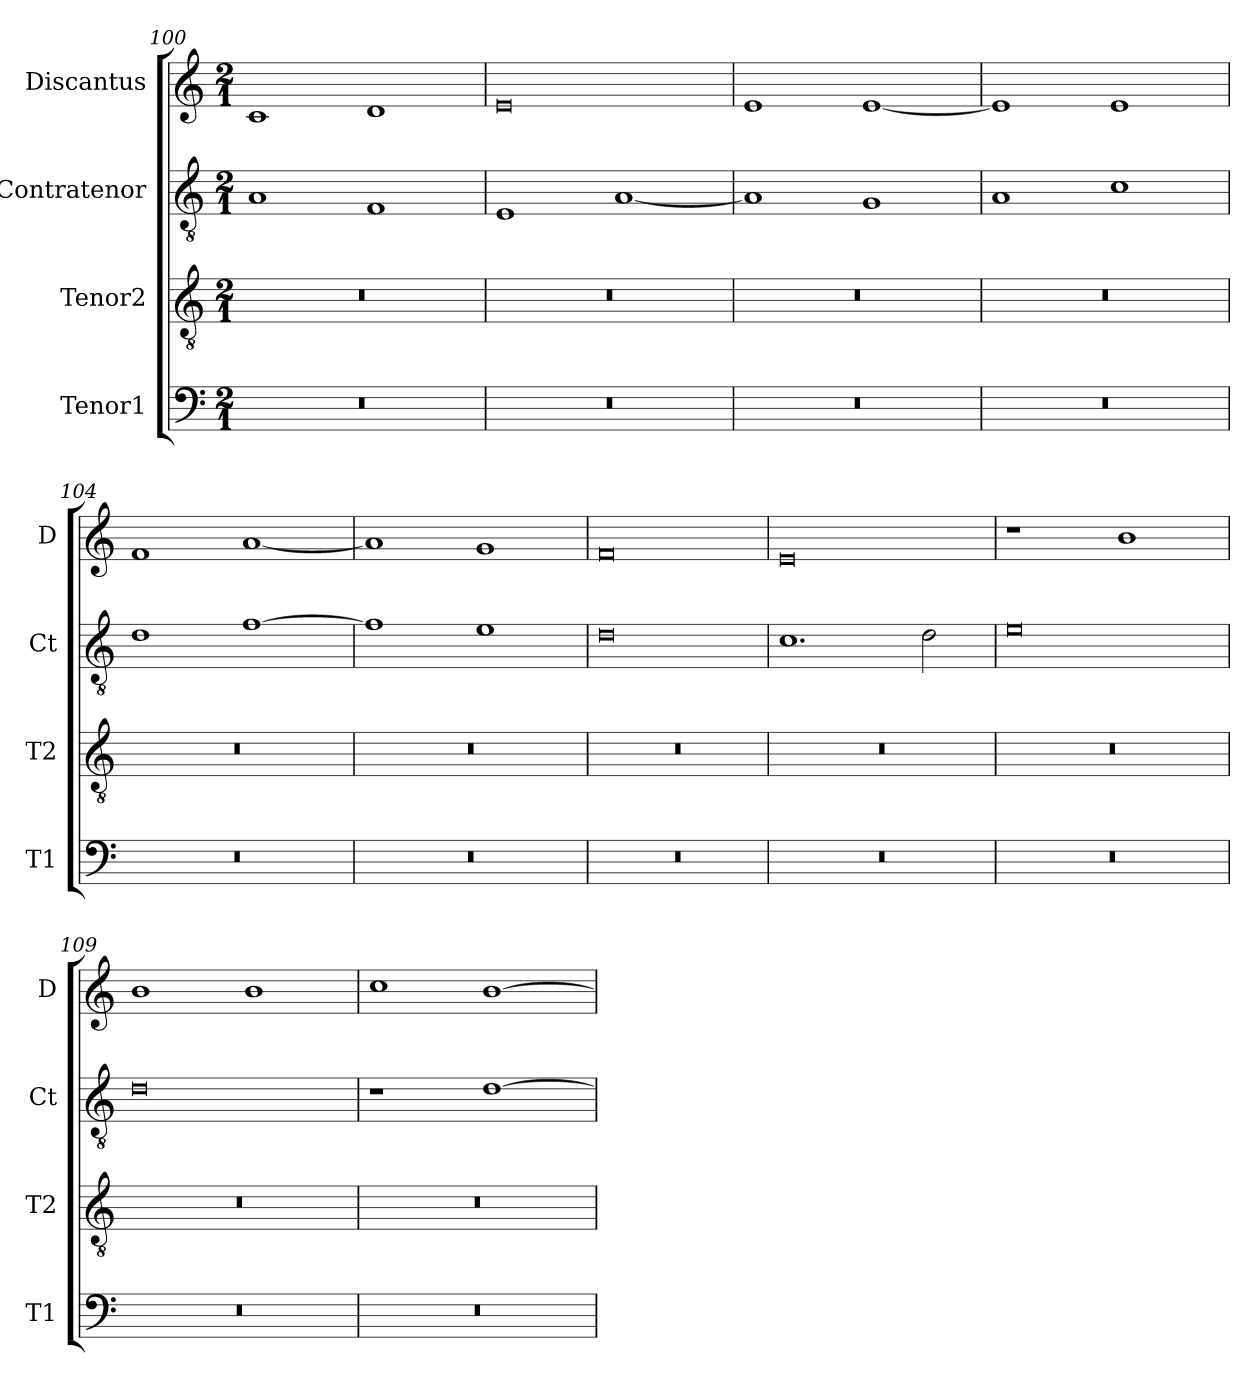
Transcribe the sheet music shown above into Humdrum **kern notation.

**kern	**kern	**kern	**kern
*part4	*part3	*part2	*part1
*staff4	*staff3	*staff2	*staff1
*I"Tenor1	*I"Tenor2	*I"Contratenor	*I"Discantus
*I'T1	*I'T2	*I'Ct	*I'D
*clefF4	*clefGv2	*clefGv2	*clefG2
*k[]	*k[]	*k[]	*k[]
*M2/1	*M2/1	*M2/1	*M2/1
=100	=100	=100	=100
0r	0r	1A	1c
.	.	1F	1d
=101	=101	=101	=101
0r	0r	1E	0e
.	.	[1A	.
=102	=102	=102	=102
0r	0r	1A]	1e
.	.	1G	[1e
=103	=103	=103	=103
0r	0r	1A	1e]
.	.	1c	1e
=104	=104	=104	=104
0r	0r	1d	1f
.	.	[1f	[1a
=105	=105	=105	=105
0r	0r	1f]	1a]
.	.	1e	1g
=106	=106	=106	=106
0r	0r	0d	0f
=107	=107	=107	=107
0r	0r	1.c	0e
.	.	2d\	.
=108	=108	=108	=108
0r	0r	0e	1r
.	.	.	1b
=109	=109	=109	=109
0r	0r	0d	1b
.	.	.	1b
=110	=110	=110	=110
0r	0r	1r	1cc
.	.	[1d	[1b
=	=	=	=
*-	*-	*-	*-
